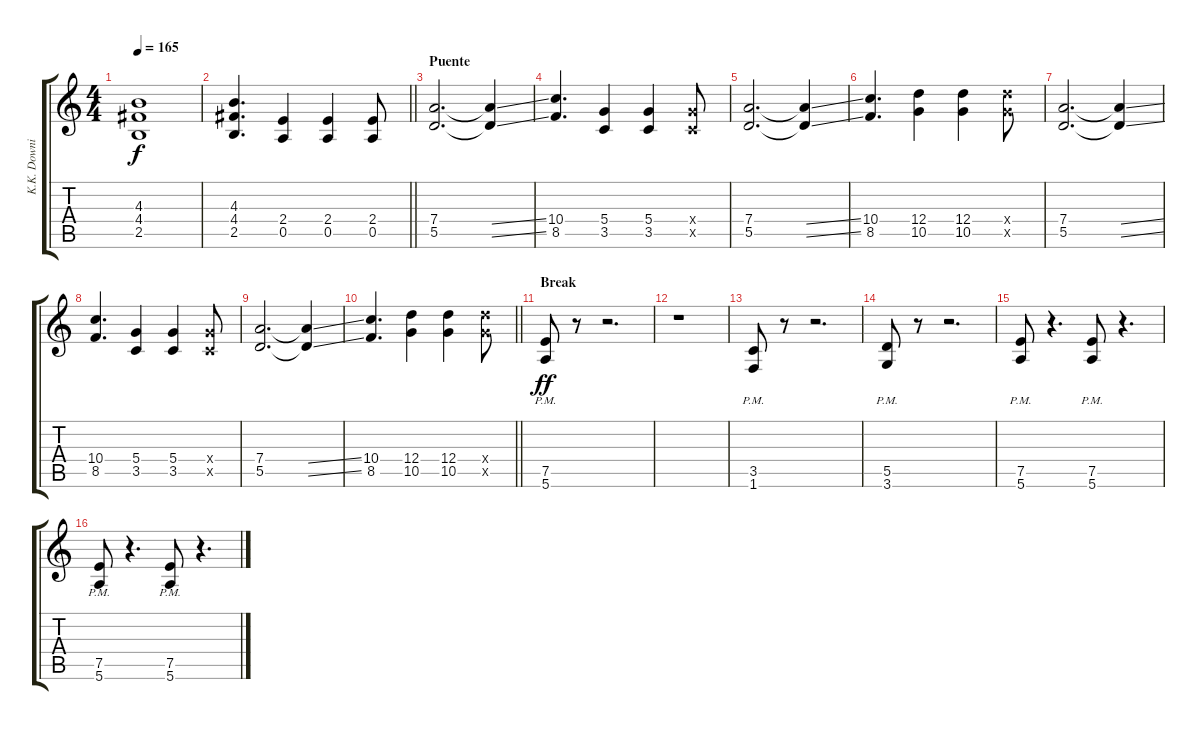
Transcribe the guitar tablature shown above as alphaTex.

\track ("K.K. Downing" "K.K. Downi") {instrument overdrivenguitar}
\staff {score tabs}
\tuning (E4 B3 G3 D3 A2 E2) {hide}
\ts (4 4)
\tempo 165
\clef g2
\ks c
(4.3 4.4 2.5).1{dy f} |
\barLineRight lightlight
(4.3 4.4 2.5).4{d} (2.4 0.5).4 (2.4 0.5).4 (2.4 0.5).8 |
\section ("" "Puente")
(7.4 5.5).2{d} (7.4{ss t} 5.5{ss t}).4 |
(10.4 8.5).4{d} (5.4 3.5).4 (5.4 3.5).4 (5.4{x} 3.5{x}).8 |
(7.4 5.5).2{d} (7.4{ss t} 5.5{ss t}).4 |
(10.4 8.5).4{d} (12.4 10.5).4 (12.4 10.5).4 (12.4{x} 10.5{x}).8 |
(7.4 5.5).2{d} (7.4{ss t} 5.5{ss t}).4 |
(10.4 8.5).4{d} (5.4 3.5).4 (5.4 3.5).4 (5.4{x} 3.5{x}).8 |
(7.4 5.5).2{d} (7.4{ss t} 5.5{ss t}).4 |
\barLineRight lightlight
(10.4 8.5).4{d} (12.4 10.5).4 (12.4 10.5).4 (12.4{x} 10.5{x}).8 |
\section ("" "Break")
(7.5{pm} 5.6{pm}).8{dy ff} r.8 r.2{d} |
r.1 |
(3.5{pm} 1.6{pm}).8 r.8 r.2{d} |
(5.5{pm} 3.6{pm}).8 r.8 r.2{d} |
(7.5{pm} 5.6{pm}).8 r.4{d} (7.5{pm} 5.6{pm}).8 r.4{d} |
(7.5{pm} 5.6{pm}).8 r.4{d} (7.5{pm} 5.6{pm}).8 r.4{d}
